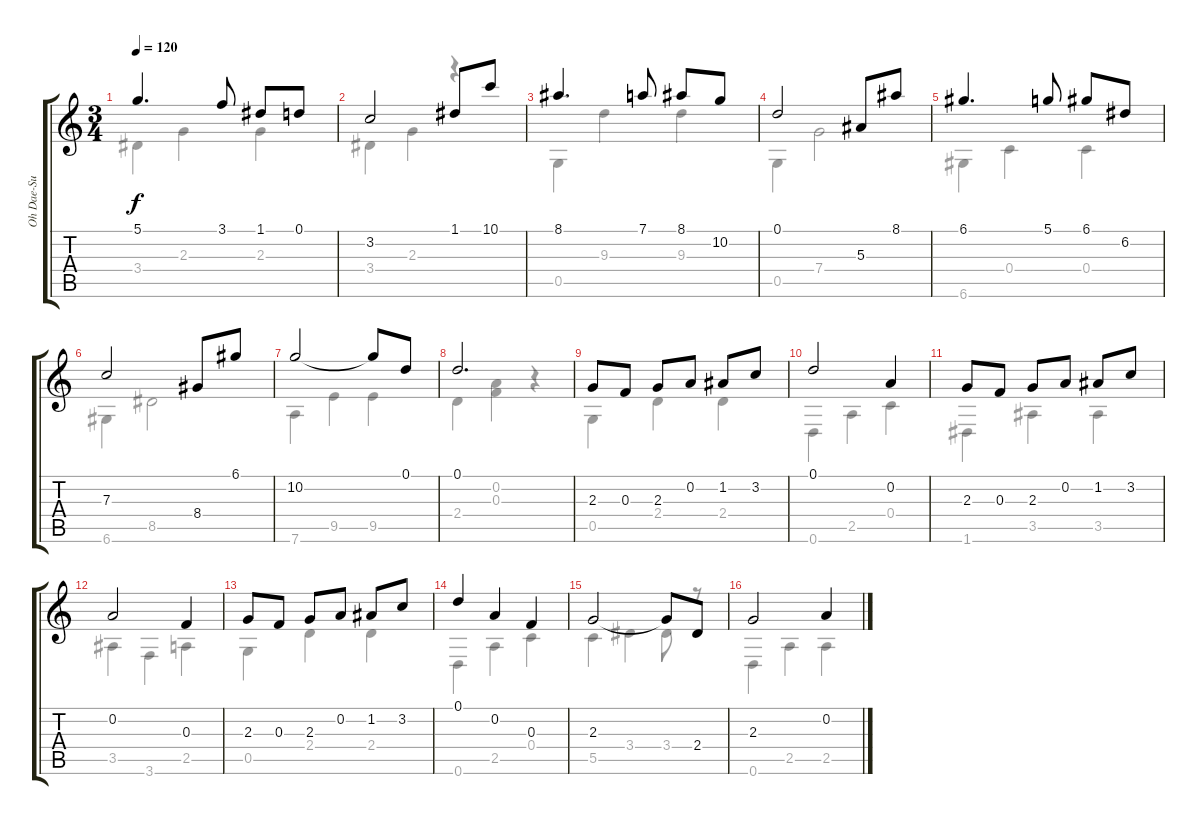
\track ("Oh Dae-Su" "Oh Dae-Su") {instrument acousticguitarnylon}
\staff {score tabs}
\tuning (D4 A3 F3 C3 G2 D2) {hide}
\voice
\ts (3 4)
\tempo 120
\clef g2
\ks aminor
5.1.4{d dy f} 3.1.8 1.1.8 0.1.8 |
3.2.2 1.1.8 10.1.8 |
8.1.4{d} 7.1.8 8.1.8 10.2.8 |
0.1.2 5.3.8 8.1.8 |
6.1.4{d} 5.1.8 6.1.8 6.2.8 |
7.3.2 8.4.8 6.1.8 |
10.2.2 10.2{t}.8 0.1.8 |
0.1.2{d} |
2.3.8 0.3.8 2.3.8 0.2.8 1.2.8 3.2.8 |
0.1.2 0.2.4 |
2.3.8 0.3.8 2.3.8 0.2.8 1.2.8 3.2.8 |
0.2.2 0.3.4 |
2.3.8 0.3.8 2.3.8 0.2.8 1.2.8 3.2.8 |
0.1.4 0.2.4 0.3.4 |
2.3.2 2.3{t}.8 2.4.8 |
2.3.2 0.2.4
\voice
\clef g2
\ottava regular
\simile none
\ks aminor
3.4.4{dy f} 2.3.4 2.3.4 |
3.4.4 2.3.4 r.4 |
0.5.4 9.3.4 9.3.4 |
0.5.4 7.4.2 |
6.6.4 0.4.4 0.4.4 |
6.6.4 8.5.2 |
7.6.4 9.5.4 9.5.4 |
2.4.4 (0.2 0.3).4 r.4 |
0.5.4 2.4.4 2.4.4 |
0.6.4 2.5.4 0.4.4 |
1.6.4 3.5.4 3.5.4 |
3.5.4 3.6.4 2.5.4 |
0.5.4 2.4.4 2.4.4 |
0.6.4 2.5.4 0.4.4 |
5.5.4 3.4.4 3.4.8 r.8 |
0.6.4 2.5.4 2.5.4
